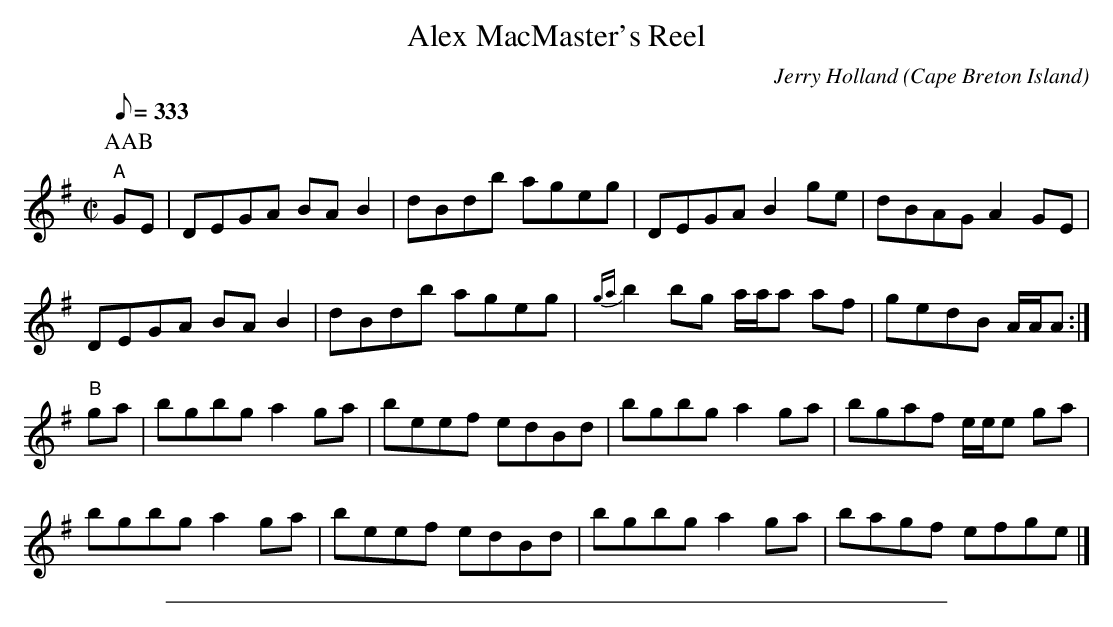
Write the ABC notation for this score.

X:1
T: Alex MacMaster's Reel
C:Jerry Holland
O:Cape Breton Island
L:1/8
Q:333
M:C|
K:G
P: AAB
"A"GE|DEGA BAB2|dBdb ageg|DEGA B2ge|dBAG A2GE|
DEGA BAB2|dBdb ageg|{ga}b2bg a/a/a af|gedB A/A/A:|
"B"ga|bgbg a2ga|beef edBd|bgbg a2ga|bgaf e/e/e ga|
bgbg a2ga|beef edBd|bgbg a2ga|bagf efge|]
